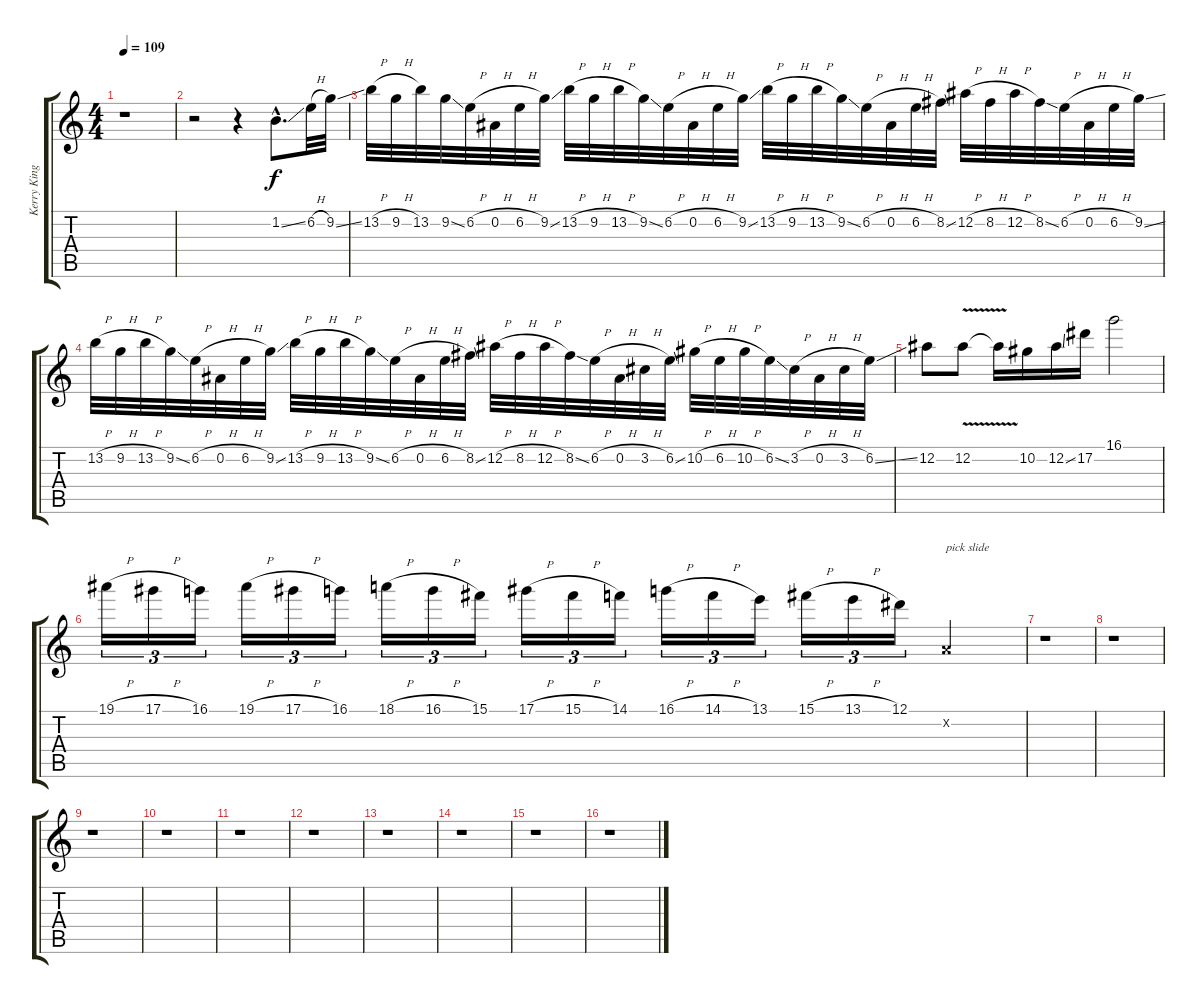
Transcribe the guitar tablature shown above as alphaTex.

\track ("Kerry King Solo" "Kerry King") {instrument distortionguitar}
\staff {score tabs}
\tuning (Eb4 Bb3 Gb3 Db3 Ab2 Eb2) {hide}
\ts (4 4)
\tempo 109
\clef g2
\ks c
r.1{dy f} |
r.2 r.4 1.2{ss hac}.8{d} 6.2{h}.32 9.2{ss}.32 |
13.2{h}.32 9.2{h}.32 13.2.32 9.2{ss}.32 6.2{h}.32 0.2{h}.32 6.2{h}.32 9.2{ss}.32 13.2{h}.32 9.2{h}.32 13.2{h}.32 9.2{ss}.32 6.2{h}.32 0.2{h}.32 6.2{h}.32 9.2{ss}.32 13.2{h}.32 9.2{h}.32 13.2{h}.32 9.2{ss}.32 6.2{h}.32 0.2{h}.32 6.2{h}.32 8.2{ss}.32 12.2{h}.32 8.2{h}.32 12.2{h}.32 8.2{ss}.32 6.2{h}.32 0.2{h}.32 6.2{h}.32 9.2{ss}.32 |
13.2{h}.32 9.2{h}.32 13.2{h}.32 9.2{ss}.32 6.2{h}.32 0.2{h}.32 6.2{h}.32 9.2{ss}.32 13.2{h}.32 9.2{h}.32 13.2{h}.32 9.2{ss}.32 6.2{h}.32 0.2{h}.32 6.2{h}.32 8.2{ss}.32 12.2{h}.32 8.2{h}.32 12.2{h}.32 8.2{ss}.32 6.2{h}.32 0.2{h}.32 3.2{h}.32 6.2{ss}.32 10.2{h}.32 6.2{h}.32 10.2{h}.32 6.2{ss}.32 3.2{h}.32 0.2{h}.32 3.2{h}.32 6.2{ss}.32 |
12.2.8 12.2{v}.8 12.2{t}.16 10.2.16 12.2{ss}.16 17.2.16 16.1.2 |
19.1{h}.16{tu (3 2)} 17.1{h}.16{tu (3 2)} 16.1.16{tu (3 2)} 19.1{h}.16{tu (3 2)} 17.1{h}.16{tu (3 2)} 16.1.16{tu (3 2)} 18.1{h}.16{tu (3 2)} 16.1{h}.16{tu (3 2)} 15.1.16{tu (3 2)} 17.1{h}.16{tu (3 2)} 15.1{h}.16{tu (3 2)} 14.1.16{tu (3 2)} 16.1{h}.16{tu (3 2)} 14.1{h}.16{tu (3 2)} 13.1.16{tu (3 2)} 15.1{h}.16{tu (3 2)} 13.1{h}.16{tu (3 2)} 12.1.16{tu (3 2)} -1.2{x}.4{txt "pick slide"} |
r.1 |
r.1 |
r.1 |
r.1 |
r.1 |
r.1 |
r.1 |
r.1 |
r.1 |
r.1
